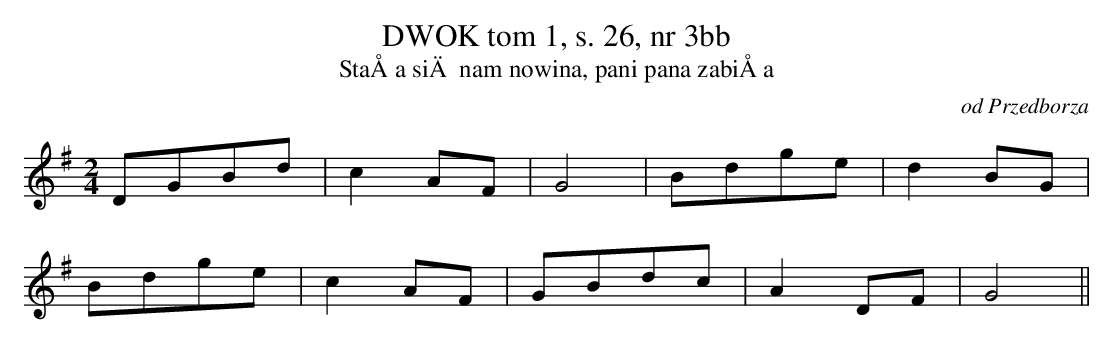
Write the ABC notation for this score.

X:1
T:DWOK tom 1, s. 26, nr 3bb
T:StaÅa siÄ nam nowina, pani pana zabiÅa
O:od Przedborza
M:2/4
L:1/8
K:G
DGBd | c2AF | G4 |Bdge | d2BG |
 Bdge | c2AF |GBdc | A2DF | G4||
